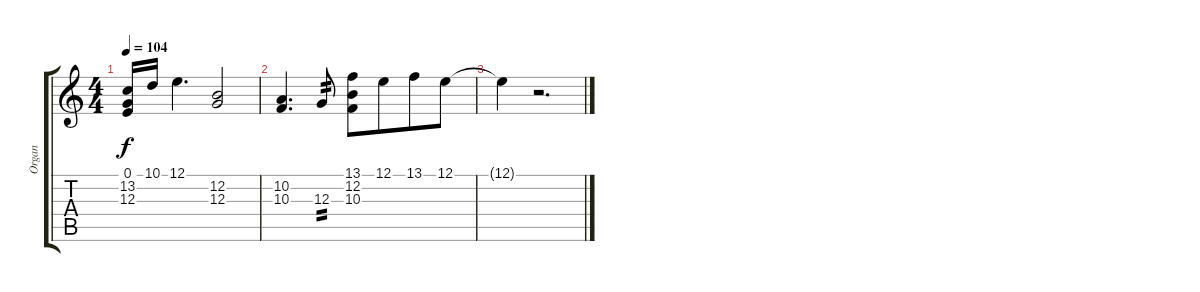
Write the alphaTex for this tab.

\track ("Organ" "Organ") {instrument drawbarorgan}
\staff {score tabs}
\tuning (E4 B3 G3 D3 A2 E2) {hide}
\ts (4 4)
\tempo 104
\clef g2
\ks c
(0.1 13.2 12.3).16{dy f} 10.1.16 12.1.4{d} (12.2 12.3).2 |
(10.2 10.3).4{d} 12.3.8{tp 2} (13.1 12.2 10.3).8 12.1.8{beam merge} 13.1.8 12.1.8 |
12.1{t}.4 r.2{d}
